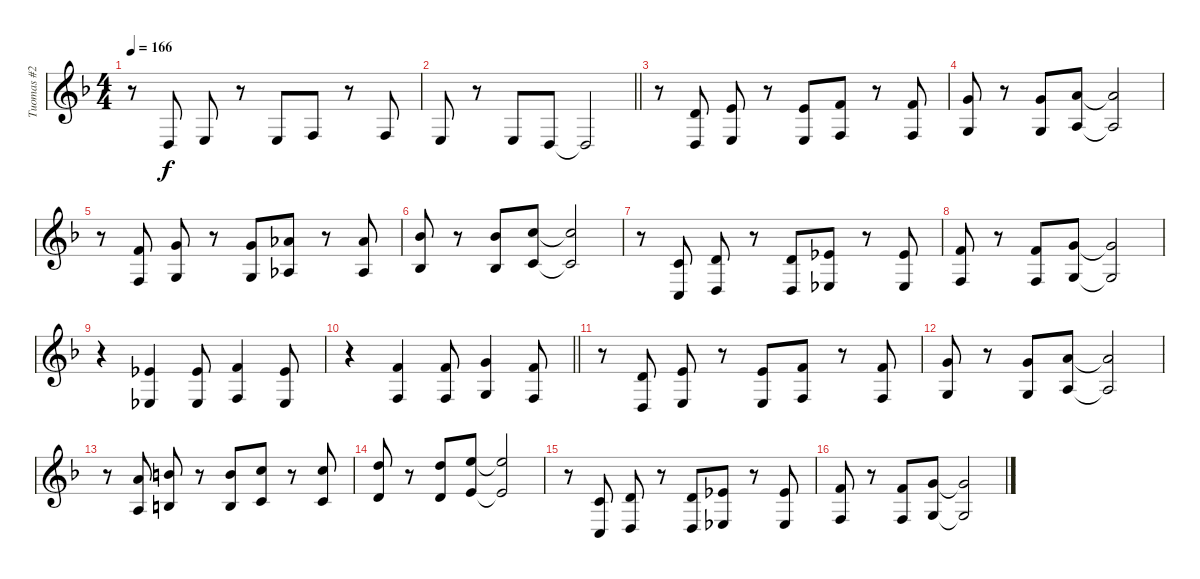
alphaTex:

\track ("Tuomas #2" "Tuomas #2") {instrument tremolostrings}
\staff {score}
\tuning (E4 B3 G3 D3 A2 E2 B1) {hide}
\ts (4 4)
\tempo 166
\clef g2
\ks f
r.8{dy f} 0.4.8 2.4.8 r.8 2.4.8 3.4.8 r.8 3.4.8 |
\barLineRight lightlight
2.4.8 r.8 2.4.8 0.4.8 0.4{t}.2 |
\section ("" "")
r.8 (3.2 0.4).8 (5.2 2.4).8 r.8 (5.2 2.4).8 (6.2 3.4).8 r.8 (6.2 3.4).8 |
(8.2 5.4).8 r.8 (8.2 5.4).8 (10.2 7.4).8 (10.2{t} 7.4{t}).2 |
r.8 (6.2 3.4).8 (3.1 0.3).8 r.8 (3.1 0.3).8 (4.1 1.3).8 r.8 (4.1 1.3).8 |
(6.1 3.3).8 r.8 (6.1 3.3).8 (8.1 5.3).8 (8.1{t} 5.3{t}).2 |
r.8 (5.3 3.5).8 (3.2 0.4).8 r.8 (3.2 0.4).8 (4.2 1.4).8 r.8 (4.2 1.4).8 |
(6.2 3.4).8 r.8 (6.2 3.4).8 (3.1 0.3).8 (3.1{t} 0.3{t}).2 |
r.4 (4.2 1.4).4 (4.2 1.4).8 (6.2 3.4).4 (4.2 1.4).8 |
\barLineRight lightlight
r.4 (6.2 3.4).4 (6.2 3.4).8 (8.2 5.4).4 (6.2 3.4).8 |
\section ("" "")
r.8 (3.2 0.4).8 (5.2 2.4).8 r.8 (5.2 2.4).8 (6.2 3.4).8 r.8 (6.2 3.4).8 |
(8.2 5.4).8 r.8 (8.2 5.4).8 (10.2 7.4).8 (10.2{t} 7.4{t}).2 |
r.8 (5.1 2.3).8 (7.1 4.3).8 r.8 (7.1 4.3).8 (8.1 1.2).8 r.8 (8.1 1.2).8 |
(10.1 3.2).8 r.8 (10.1 3.2).8 (12.1 5.2).8 (12.1{t} 5.2{t}).2 |
r.8 (5.3 3.5).8 (3.2 0.4).8 r.8 (3.2 0.4).8 (4.2 1.4).8 r.8 (4.2 1.4).8 |
(6.2 3.4).8 r.8 (6.2 3.4).8 (3.1 0.3).8 (3.1{t} 0.3{t}).2
